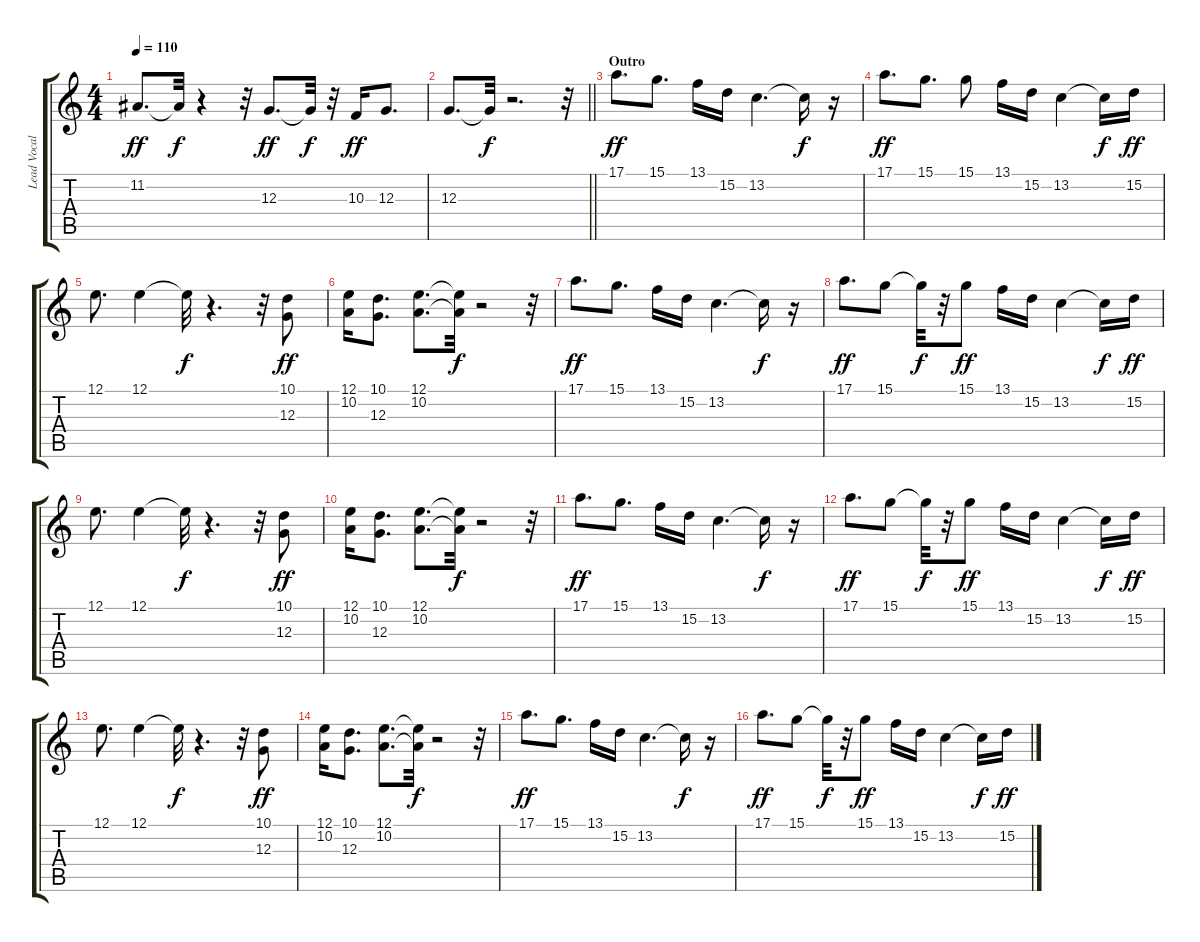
\track ("Lead Vocal" "Lead Vocal") {instrument lead3calliope}
\staff {score tabs}
\tuning (E4 B3 G3 D3 A2 E2) {hide}
\ts (4 4)
\tempo 110
\clef g2
\ks c
11.2.8{d dy ff} 11.2{t}.32{dy f} r.4 r.32 12.3.8{d dy ff} 12.3{t}.32{dy f} r.32 10.3.16{dy ff} 12.3.8{d} |
\barLineRight lightlight
12.3.8{d} 12.3{t}.32{dy f} r.2{d} r.32 |
\section ("" "Outro")
17.1.8{d dy ff} 15.1.8{d} 13.1.16 15.2.16 13.2.4{d} 13.2{t}.16{dy f} r.16 |
17.1.8{d dy ff} 15.1.8{d} 15.1.8 13.1.16 15.2.16 13.2.4 13.2{t}.16{dy f} 15.2.16{dy ff} |
12.1.8{d} 12.1.4 12.1{t}.32{dy f} r.4{d} r.32 (10.1 12.3).8{dy ff} |
(12.1 10.2).16 (10.1 12.3).8{d} (12.1 10.2).8{d} (12.1{t} 10.2{t}).32{dy f} r.2 r.32 |
17.1.8{d dy ff} 15.1.8{d} 13.1.16 15.2.16 13.2.4{d} 13.2{t}.16{dy f} r.16 |
17.1.8{d dy ff} 15.1.8 15.1{t}.32{dy f} r.32 15.1.8{dy ff} 13.1.16 15.2.16 13.2.4 13.2{t}.16{dy f} 15.2.16{dy ff} |
12.1.8{d} 12.1.4 12.1{t}.32{dy f} r.4{d} r.32 (10.1 12.3).8{dy ff} |
(12.1 10.2).16 (10.1 12.3).8{d} (12.1 10.2).8{d} (12.1{t} 10.2{t}).32{dy f} r.2 r.32 |
17.1.8{d dy ff} 15.1.8{d} 13.1.16 15.2.16 13.2.4{d} 13.2{t}.16{dy f} r.16 |
17.1.8{d dy ff} 15.1.8 15.1{t}.32{dy f} r.32 15.1.8{dy ff} 13.1.16 15.2.16 13.2.4 13.2{t}.16{dy f} 15.2.16{dy ff} |
12.1.8{d} 12.1.4 12.1{t}.32{dy f} r.4{d} r.32 (10.1 12.3).8{dy ff} |
(12.1 10.2).16 (10.1 12.3).8{d} (12.1 10.2).8{d} (12.1{t} 10.2{t}).32{dy f} r.2 r.32 |
17.1.8{d dy ff} 15.1.8{d} 13.1.16 15.2.16 13.2.4{d} 13.2{t}.16{dy f} r.16 |
17.1.8{d dy ff} 15.1.8 15.1{t}.32{dy f} r.32 15.1.8{dy ff} 13.1.16 15.2.16 13.2.4 13.2{t}.16{dy f} 15.2.16{dy ff}
